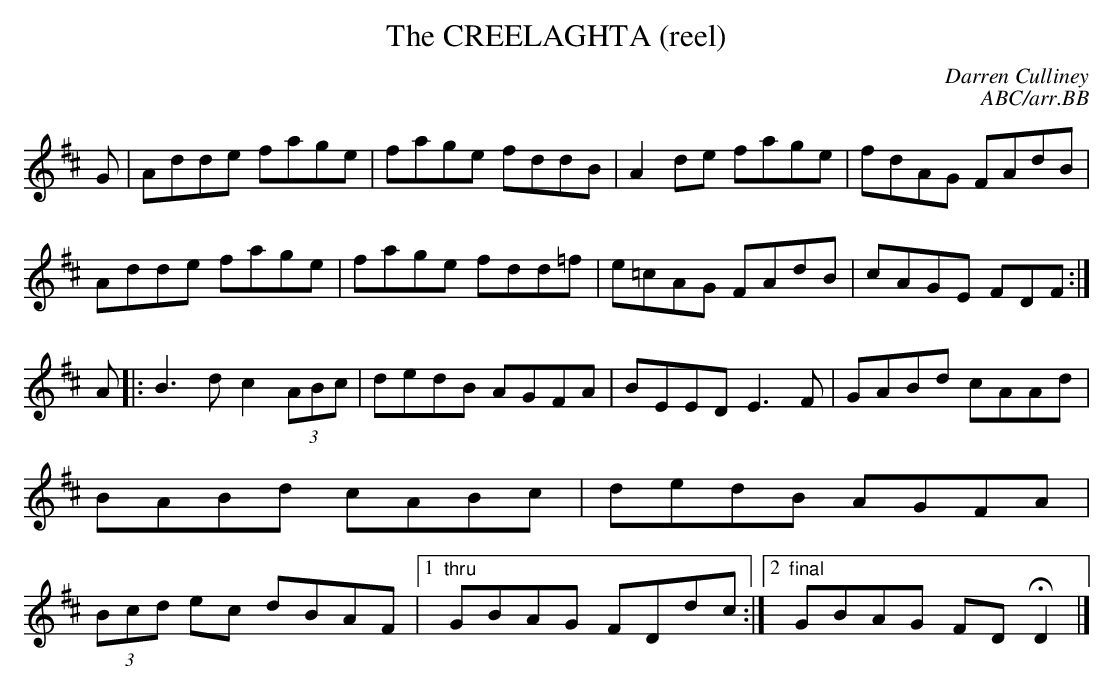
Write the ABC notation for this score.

X:1
T:CREELAGHTA (reel), The\
C:Darren Culliney\
C:ABC/arr.BB\
M:C\
L:1/8\
K:D\
G|Adde fage|fage fddB|A2de fage|fdAG FAdB|\
Adde fage|fage fdd=f|e=cAG FAdB|cAGE FDF :|\
A|:B3d c2(3ABc|dedB AGFA|BEED E3F|GABd cAAd|\
BABd cABc|dedB AGFA|(3Bcd ec dBAF|1 "thru"GBAG FDdc :|\
[2 "final"GBAG FDHD2|]\
\
\
\
